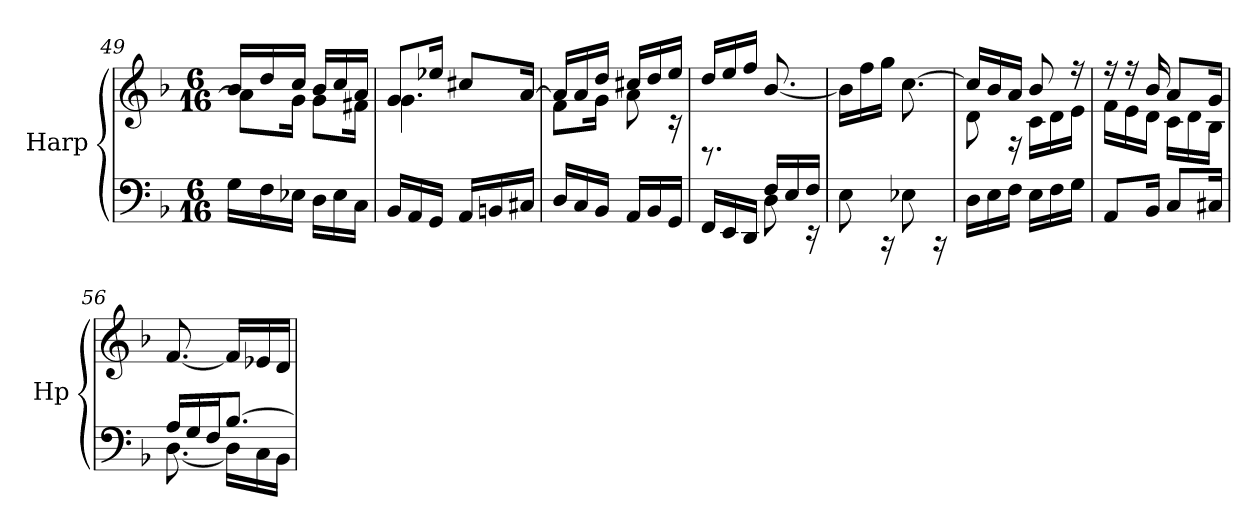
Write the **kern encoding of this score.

**kern	**kern
*part1	*part1
*staff2	*staff1
*I"Harp	*
*I'Hp	*
*clefF4	*clefG2
*k[b-]	*k[b-]
*M6/16	*M6/16
=49	=49
*	*^
16G\LL	16b-/LL	8a\L]
16F\	16dd/	.
16E-X\JJ	16cc/JJ	16g\Jk
16D\LL	16b-/LL	8g\L
16E-\	16cc/	.
16C\JJ	16a/JJ	16f#X\Jk
=50	=50	=50
16BB-/LL	8g/L	4.g\
16AA/	.	.
16GG/JJ	16ee-X/Jk	.
16AA/LL	8cc#X/L	.
16BBn/	.	.
16C#X/JJ	[16a/Jk	.
=51	=51	=51
16D/LL	16a/LL]	8f\L
16C/	16a/	.
16BB-/JJ	16dd/JJ	16g\Jk
16AA/LL	16cc#X/LL	8a\
16BB-/	16dd/	.
16GG/JJ	16ee/JJ	16rc
=52	=52	=52
*^	*	*
8.ryy	16FF/LL	16dd/LL	8.rD
.	16EE/	16ee/	.
.	16DD/JJ	16ff/JJ	.
16F/LL	8D\	[8.b-/	8.ryy
16E/	.	.	.
16F/JJ	16rEE	.	.
*v	*v	*	*
*	*v	*v
=53	=53
8E\	16b-\LL]
.	16ff\
16rCC	16gg\JJ
8E-X\	[8.cc\
16rCC	.
!!LO:LB:g=z
=54	=54
*	*^
16D\LL	16cc/LL]	8d\
16E\	16b-/	.
16F\JJ	16a/JJ	16rF
16E\LL	8b-/	16c\LL
16F\	.	16d\
16G\JJ	16r	16e\JJ
=55	=55	=55
8AA/L	16r	16f\LL
.	16r	16e\
16BB-/Jk	16b-/	16d\JJ
8C/L	8a/L	16c\LL
.	.	16d\
16C#X/Jk	16g/Jk	16B-\JJ
*	*v	*v
=56	=56
*^	*
16A/LL	[8.D\	[8.f/
16G/	.	.
16F/J	.	.
[8.B-/J	16D\LL]	16f/LL]
.	16C\	16e-X/
.	16BB-\JJ	16d/JJ
*v	*v	*
=	=
*-	*-
